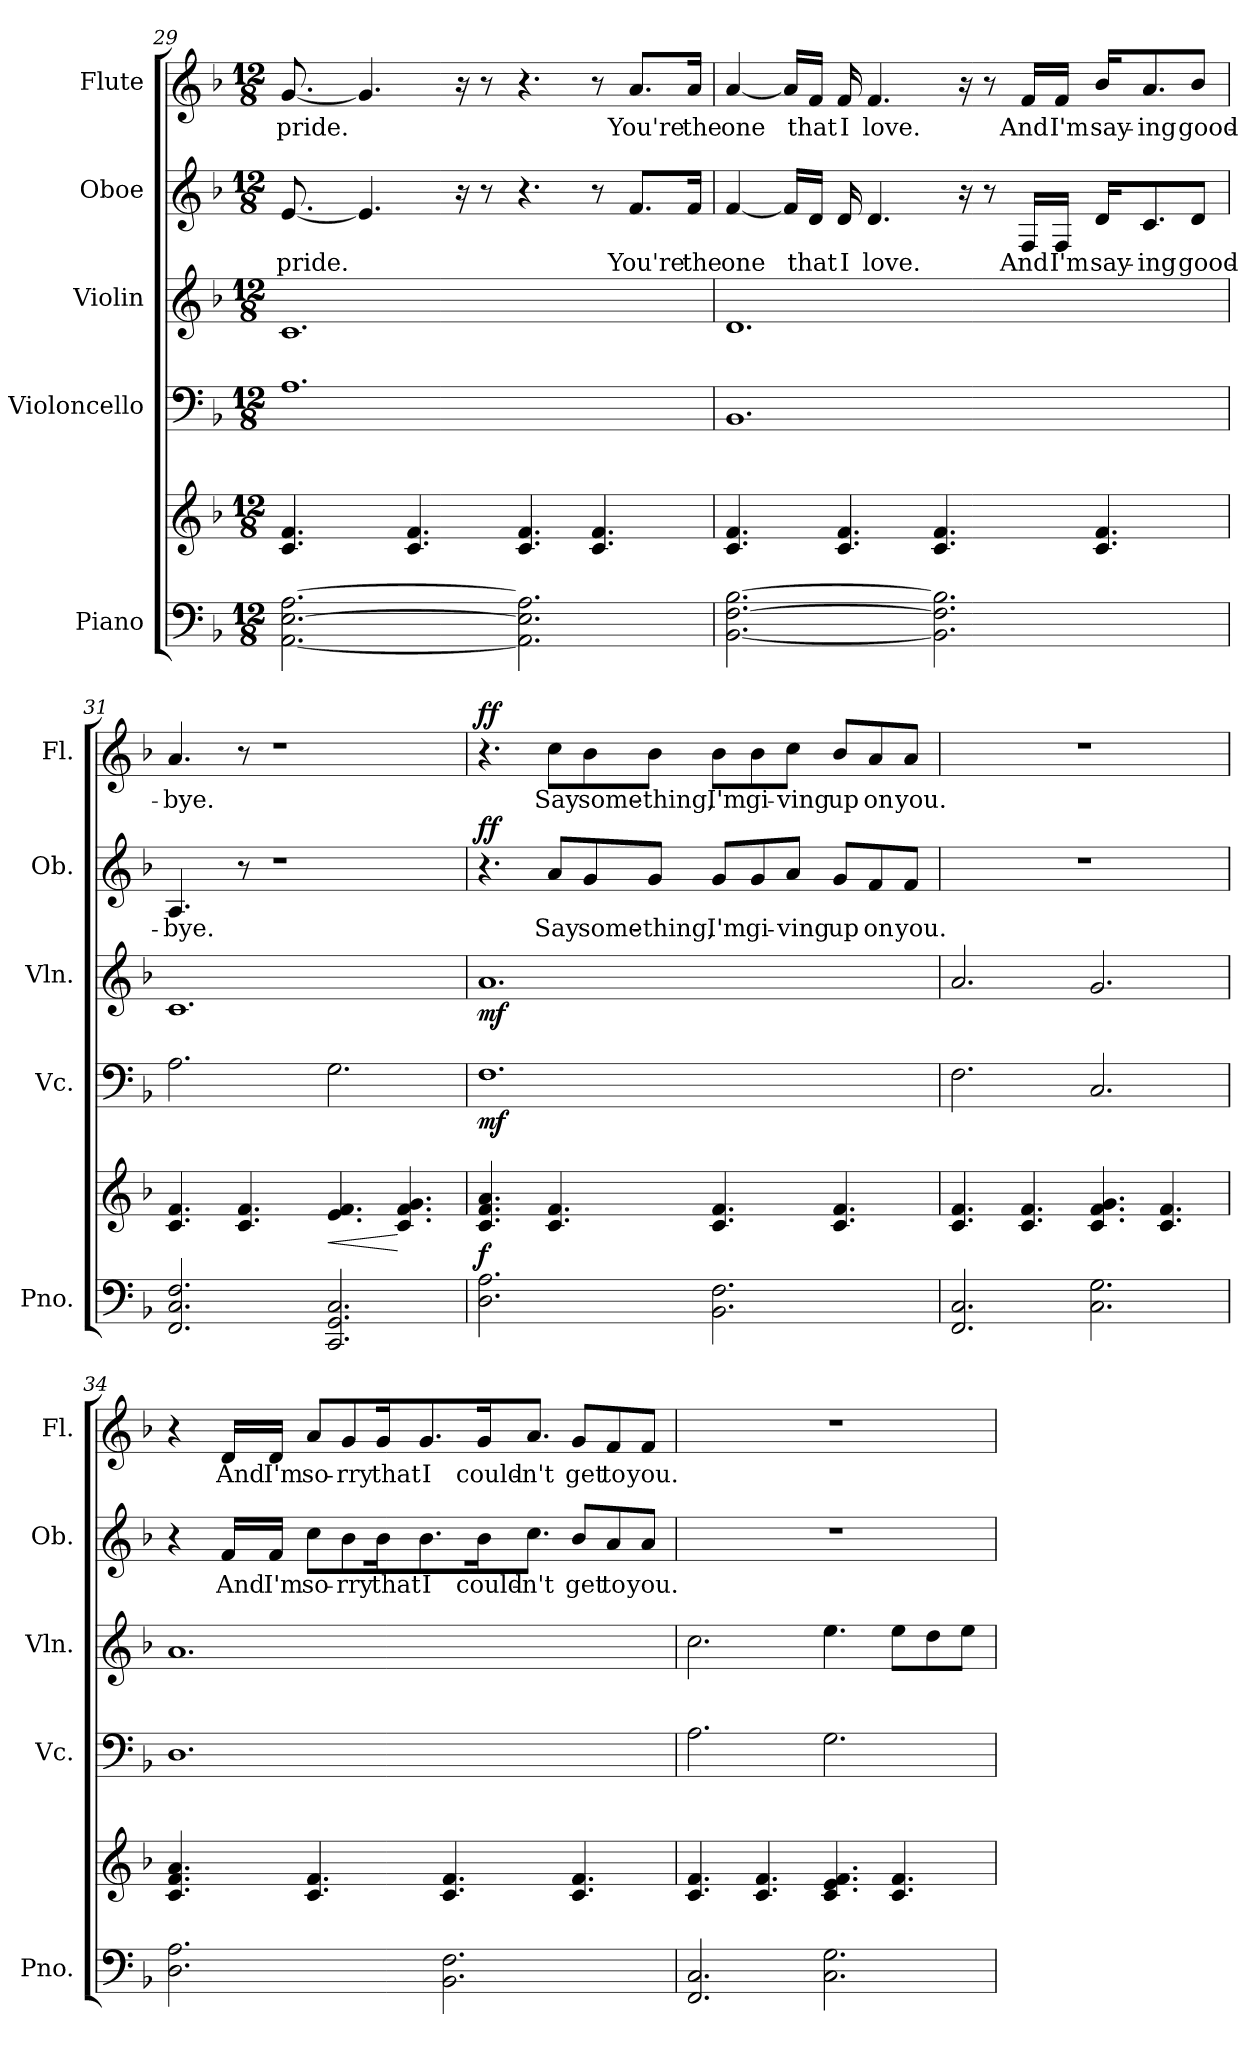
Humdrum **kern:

**kern	**kern	**dynam	**kern	**dynam	**kern	**dynam	**kern	**text	**dynam	**kern	**text	**dynam
*part5	*part5	*part5	*part4	*part4	*part3	*part3	*part2	*part2	*part2	*part1	*part1	*part1
*staff6	*staff5	*staff5/6	*staff4	*staff4	*staff3	*staff3	*staff2	*staff2	*staff2	*staff1	*staff1	*staff1
*I"Piano	*	*	*I"Violoncello	*	*I"Violin	*	*I"Oboe	*	*	*I"Flute	*	*
*I'Pno.	*	*	*I'Vc.	*	*I'Vln.	*	*I'Ob.	*	*	*I'Fl.	*	*
*clefF4	*clefG2	*	*clefF4	*	*clefG2	*	*clefG2	*	*	*clefG2	*	*
*k[b-]	*k[b-]	*	*k[b-]	*	*k[b-]	*	*k[b-]	*	*	*k[b-]	*	*
*M12/8	*M12/8	*	*M12/8	*	*M12/8	*	*M12/8	*	*	*M12/8	*	*
=29	=29	=29	=29	=29	=29	=29	=29	=29	=29	=29	=29	=29
!	!	!	!	!	!	!	!	!LO:LY:b	!	!	!LO:LY:b	!
[2.AA\ [2.E\ [2.A\	4.c/ 4.f/	.	1.A	.	1.c	.	[8.e/	pride.	.	[8.g/	pride.	.
.	.	.	.	.	.	.	4.e/]	.	.	4.g/]	.	.
.	4.c/ 4.f/	.	.	.	.	.	.	.	.	.	.	.
.	.	.	.	.	.	.	16r	.	.	16r	.	.
.	.	.	.	.	.	.	8r	.	.	8r	.	.
2.AA\] 2.E\] 2.A\]	4.c/ 4.f/	.	.	.	.	.	4.r	.	.	4.r	.	.
.	4.c/ 4.f/	.	.	.	.	.	8r	.	.	8r	.	.
!	!	!	!	!	!	!	!	!LO:LY:b	!	!	!LO:LY:b	!
.	.	.	.	.	.	.	8.f/L	You're	.	8.a/L	You're	.
!	!	!	!	!	!	!	!	!LO:LY:b	!	!	!LO:LY:b	!
.	.	.	.	.	.	.	16f/Jk	the	.	16a/Jk	the	.
=30	=30	=30	=30	=30	=30	=30	=30	=30	=30	=30	=30	=30
!	!	!	!	!	!	!	!	!LO:LY:b	!	!	!LO:LY:b	!
[2.BB-\ [2.F\ [2.B-\	4.c/ 4.f/	.	1.BB-	.	1.d	.	[4f/	one	.	[4a/	one	.
.	.	.	.	.	.	.	16f/LL]	.	.	16a/LL]	.	.
!	!	!	!	!	!	!	!	!LO:LY:b	!	!	!LO:LY:b	!
.	.	.	.	.	.	.	16d/JJ	that	.	16f/JJ	that	.
!	!	!	!	!	!	!	!	!LO:LY:b	!	!	!LO:LY:b	!
.	4.c/ 4.f/	.	.	.	.	.	16d/	I	.	16f/	I	.
!	!	!	!	!	!	!	!	!LO:LY:b	!	!	!LO:LY:b	!
.	.	.	.	.	.	.	4.d/	love.	.	4.f/	love.	.
2.BB-\] 2.F\] 2.B-\]	4.c/ 4.f/	.	.	.	.	.	.	.	.	.	.	.
.	.	.	.	.	.	.	16r	.	.	16r	.	.
.	.	.	.	.	.	.	8r	.	.	8r	.	.
!	!	!	!	!	!	!	!	!LO:LY:b	!	!	!LO:LY:b	!
.	.	.	.	.	.	.	16F/LL	And	.	16f/LL	And	.
!	!	!	!	!	!	!	!	!LO:LY:b	!	!	!LO:LY:b	!
.	.	.	.	.	.	.	16F/JJ	I'm	.	16f/JJ	I'm	.
!	!	!	!	!	!	!	!	!LO:LY:b	!	!	!LO:LY:b	!
.	4.c/ 4.f/	.	.	.	.	.	16d/KL	say-	.	16b-/KL	say-	.
!	!	!	!	!	!	!	!	!LO:LY:b	!	!	!LO:LY:b	!
.	.	.	.	.	.	.	8.c/	-ing	.	8.a/	-ing	.
!	!	!	!	!	!	!	!	!LO:LY:b	!	!	!LO:LY:b	!
.	.	.	.	.	.	.	8d/J	good-	.	8b-/J	good-	.
!!LO:LB:g=z
=31	=31	=31	=31	=31	=31	=31	=31	=31	=31	=31	=31	=31
!	!	!	!	!	!	!	!	!LO:LY:b	!	!	!LO:LY:b	!
2.FF/ 2.C/ 2.F/	4.c/ 4.f/	.	2.A\	.	1.c	.	4.A/	-bye.	.	4.a/	-bye.	.
.	4.c/ 4.f/	.	.	.	.	.	8r	.	.	8r	.	.
.	.	.	.	.	.	.	1r	.	.	1r	.	.
!	!	!LO:HP:b	!	!	!	!	!	!	!	!	!	!
2.CC/ 2.GG/ 2.C/	4.e/ 4.f/	<	2.G\	.	.	.	.	.	.	.	.	.
.	4.c/ 4.f/ 4.g/	[	.	.	.	.	.	.	.	.	.	.
=32	=32	=32	=32	=32	=32	=32	=32	=32	=32	=32	=32	=32
!	!	!LO:DY:a=2	!	!LO:DY:b	!	!LO:DY:b	!	!	!LO:DY:b	!	!	!LO:DY:b
2.D\ 2.A\	4.c/ 4.f/ 4.a/	f	1.F	mf	1.a	mf	4.r	.	ff	4.r	.	ff
!	!	!	!	!	!	!	!	!LO:LY:b	!	!	!LO:LY:b	!
.	4.c/ 4.f/	.	.	.	.	.	8a/L	Say	.	8cc\L	Say	.
!	!	!	!	!	!	!	!	!LO:LY:b	!	!	!LO:LY:b	!
.	.	.	.	.	.	.	8g/	some-	.	8b-\	some-	.
!	!	!	!	!	!	!	!	!LO:LY:b	!	!	!LO:LY:b	!
.	.	.	.	.	.	.	8g/J	-thing,	.	8b-\J	-thing,	.
!	!	!	!	!	!	!	!	!LO:LY:b	!	!	!LO:LY:b	!
2.BB-\ 2.F\	4.c/ 4.f/	.	.	.	.	.	8g/L	I'm	.	8b-\L	I'm	.
!	!	!	!	!	!	!	!	!LO:LY:b	!	!	!LO:LY:b	!
.	.	.	.	.	.	.	8g/	gi-	.	8b-\	gi-	.
!	!	!	!	!	!	!	!	!LO:LY:b	!	!	!LO:LY:b	!
.	.	.	.	.	.	.	8a/J	-ving	.	8cc\J	-ving	.
!	!	!	!	!	!	!	!	!LO:LY:b	!	!	!LO:LY:b	!
.	4.c/ 4.f/	.	.	.	.	.	8g/L	up	.	8b-/L	up	.
!	!	!	!	!	!	!	!	!LO:LY:b	!	!	!LO:LY:b	!
.	.	.	.	.	.	.	8f/	on	.	8a/	on	.
!	!	!	!	!	!	!	!	!LO:LY:b	!	!	!LO:LY:b	!
.	.	.	.	.	.	.	8f/J	you.	.	8a/J	you.	.
=33	=33	=33	=33	=33	=33	=33	=33	=33	=33	=33	=33	=33
2.FF/ 2.C/	4.c/ 4.f/	.	2.F\	.	2.a/	.	1.r	.	.	1.r	.	.
.	4.c/ 4.f/	.	.	.	.	.	.	.	.	.	.	.
2.C\ 2.G\	4.c/ 4.f/ 4.g/	.	2.C/	.	2.g/	.	.	.	.	.	.	.
.	4.c/ 4.f/	.	.	.	.	.	.	.	.	.	.	.
!!LO:PB:g=z
=34	=34	=34	=34	=34	=34	=34	=34	=34	=34	=34	=34	=34
2.D\ 2.A\	4.c/ 4.f/ 4.a/	.	1.D	.	1.a	.	4r	.	.	4r	.	.
!	!	!	!	!	!	!	!	!LO:LY:b	!	!	!LO:LY:b	!
.	.	.	.	.	.	.	16f/LL	And	.	16d/LL	And	.
!	!	!	!	!	!	!	!	!LO:LY:b	!	!	!LO:LY:b	!
.	.	.	.	.	.	.	16f/JJ	I'm	.	16d/JJ	I'm	.
!	!	!	!	!	!	!	!	!LO:LY:b	!	!	!LO:LY:b	!
.	4.c/ 4.f/	.	.	.	.	.	8cc\L	so-	.	8a/L	so-	.
!	!	!	!	!	!	!	!	!LO:LY:b	!	!	!LO:LY:b	!
.	.	.	.	.	.	.	8b-\	-rry	.	8g/	-rry	.
!	!	!	!	!	!	!	!	!LO:LY:b	!	!	!LO:LY:b	!
.	.	.	.	.	.	.	16b-\K	that	.	16g/K	that	.
!	!	!	!	!	!	!	!	!LO:LY:b	!	!	!LO:LY:b	!
.	.	.	.	.	.	.	8.b-\	I	.	8.g/	I	.
2.BB-\ 2.F\	4.c/ 4.f/	.	.	.	.	.	.	.	.	.	.	.
!	!	!	!	!	!	!	!	!LO:LY:b	!	!	!LO:LY:b	!
.	.	.	.	.	.	.	16b-\K	could-	.	16g/K	could-	.
!	!	!	!	!	!	!	!	!LO:LY:b	!	!	!LO:LY:b	!
.	.	.	.	.	.	.	8.cc\J	-n't	.	8.a/J	-n't	.
!	!	!	!	!	!	!	!	!LO:LY:b	!	!	!LO:LY:b	!
.	4.c/ 4.f/	.	.	.	.	.	8b-/L	get	.	8g/L	get	.
!	!	!	!	!	!	!	!	!LO:LY:b	!	!	!LO:LY:b	!
.	.	.	.	.	.	.	8a/	to	.	8f/	to	.
!	!	!	!	!	!	!	!	!LO:LY:b	!	!	!LO:LY:b	!
.	.	.	.	.	.	.	8a/J	you.	.	8f/J	you.	.
=35	=35	=35	=35	=35	=35	=35	=35	=35	=35	=35	=35	=35
2.FF/ 2.C/	4.c/ 4.f/	.	2.A\	.	2.cc\	.	1.r	.	.	1.r	.	.
.	4.c/ 4.f/	.	.	.	.	.	.	.	.	.	.	.
2.C\ 2.G\	4.c/ 4.e/ 4.f/	.	2.G\	.	4.ee\	.	.	.	.	.	.	.
.	4.c/ 4.f/	.	.	.	8ee\L	.	.	.	.	.	.	.
.	.	.	.	.	8dd\	.	.	.	.	.	.	.
.	.	.	.	.	8ee\J	.	.	.	.	.	.	.
=	=	=	=	=	=	=	=	=	=	=	=	=
*-	*-	*-	*-	*-	*-	*-	*-	*-	*-	*-	*-	*-
